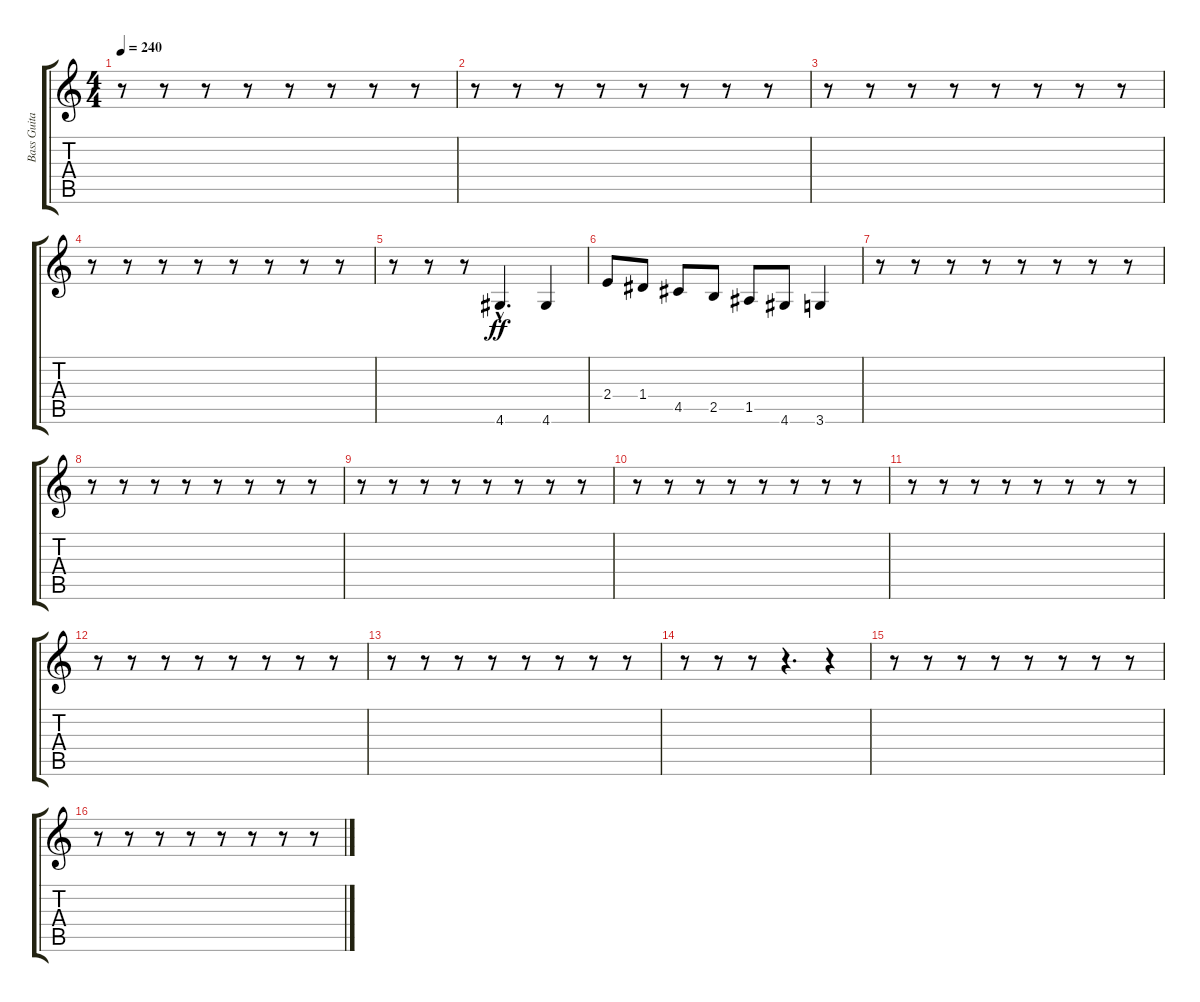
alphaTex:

\track ("Bass Guitar" "Bass Guita") {instrument electricbassfinger}
\staff {score tabs}
\tuning (E4 B3 G3 D3 A2 E2) {hide}
\ts (4 4)
\tempo 240
\clef g2
\ks c
r.8{dy ff} r.8 r.8 r.8 r.8 r.8 r.8 r.8 |
r.8 r.8 r.8 r.8 r.8 r.8 r.8 r.8 |
r.8 r.8 r.8 r.8 r.8 r.8 r.8 r.8 |
r.8 r.8 r.8 r.8 r.8 r.8 r.8 r.8 |
r.8 r.8 r.8 4.6{hac}.4{d} 4.6.4 |
2.4.8 1.4.8 4.5.8 2.5.8 1.5.8 4.6.8 3.6.4 |
r.8 r.8 r.8 r.8 r.8 r.8 r.8 r.8 |
r.8 r.8 r.8 r.8 r.8 r.8 r.8 r.8 |
r.8 r.8 r.8 r.8 r.8 r.8 r.8 r.8 |
r.8 r.8 r.8 r.8 r.8 r.8 r.8 r.8 |
r.8 r.8 r.8 r.8 r.8 r.8 r.8 r.8 |
r.8 r.8 r.8 r.8 r.8 r.8 r.8 r.8 |
r.8 r.8 r.8 r.8 r.8 r.8 r.8 r.8 |
r.8 r.8 r.8 r.4{d} r.4 |
r.8 r.8 r.8 r.8 r.8 r.8 r.8 r.8 |
r.8 r.8 r.8 r.8 r.8 r.8 r.8 r.8
